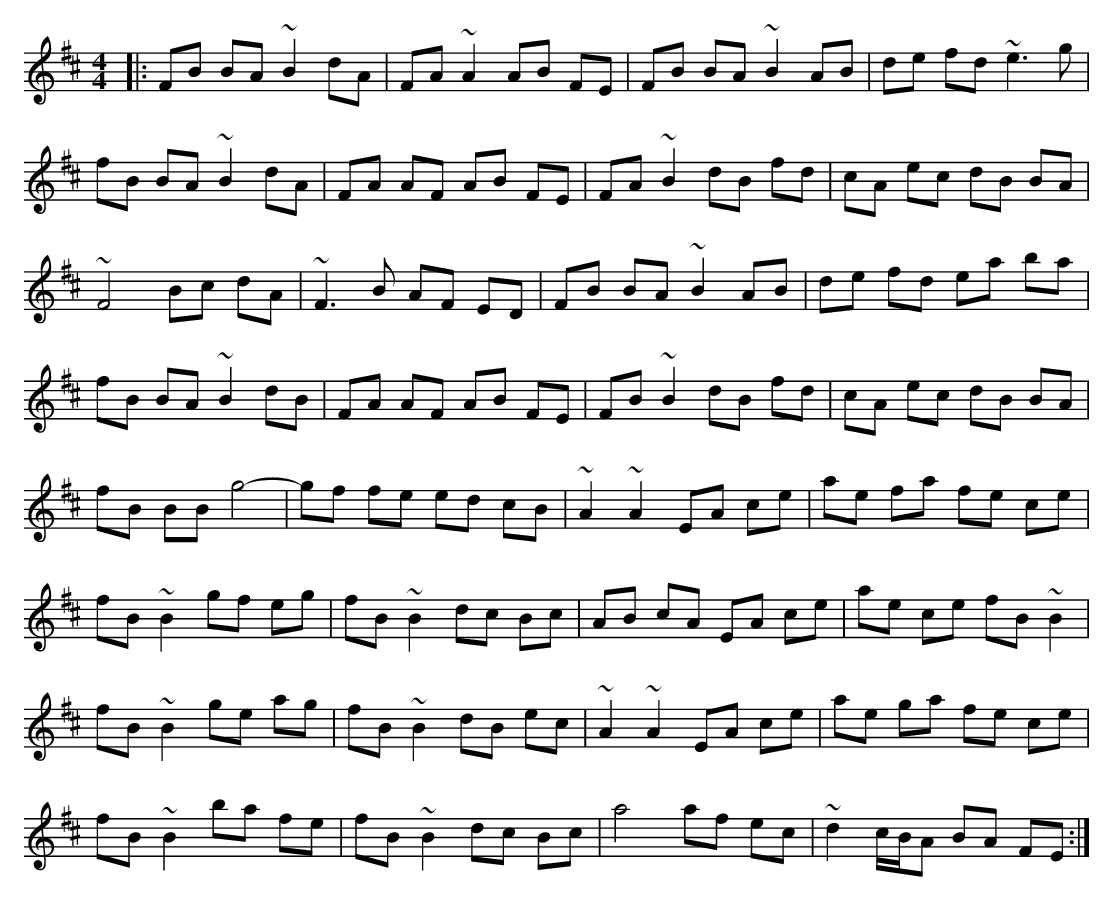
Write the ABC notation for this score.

X:1
M:4/4
K:D
|:FB BA ~B2 dA|FA ~A2 AB FE|FB BA ~B2 AB|de fd ~e3g|
fB BA ~B2 dA|FA AF AB FE|FA ~B2 dB fd|cA ec dB BA|
~F4 Bc dA|~F3B AF ED|FB BA ~B2 AB|de fd ea ba|
fB BA ~B2 dB|FA AF AB FE|FB ~B2 dB fd|cA ec dB BA|
fB BB g4-|gf fe ed cB|~A2 ~A2 EA ce|ae fa fe ce|
fB ~B2 gf eg|fB ~B2 dc Bc|AB cA EA ce|ae ce fB ~B2|
fB ~B2 ge ag|fB ~B2 dB ec|~A2 ~A2 EA ce|ae ga fe ce|
fB ~B2 ba fe|fB ~B2 dc Bc|a4 af ec|~d2 c/B/A BA FE:|
